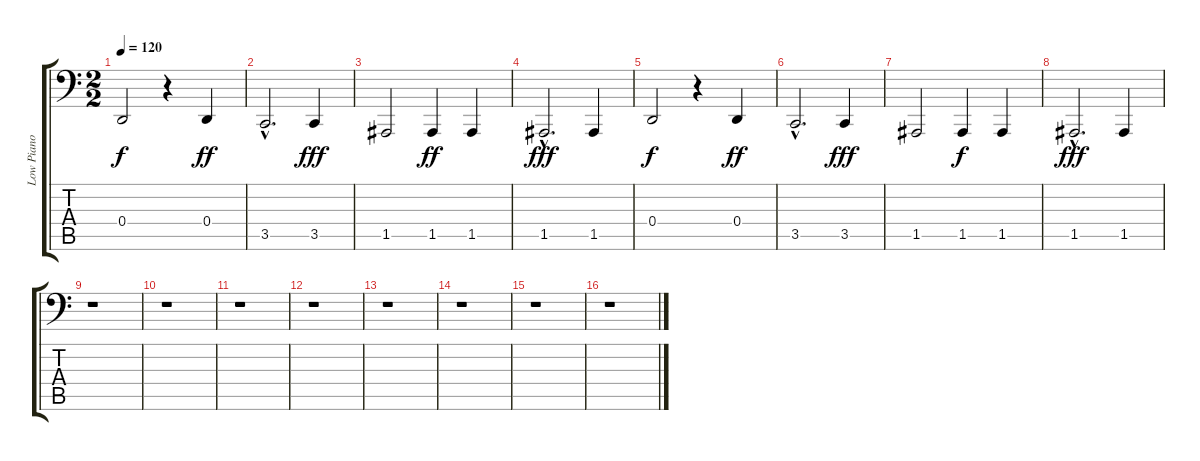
\track ("Low Piano" "Low Piano") {instrument acousticgrandpiano}
\staff {score tabs}
\tuning (E3 B2 G2 D2 A1 D1) {hide}
\ts (2 2)
\tempo 120
\clef f4
\ks c
0.4.2{dy f volume 13} r.4 0.4.4{dy ff} |
3.5{hac}.2{d} 3.5.4{dy fff} |
1.5.2 1.5.4{dy ff} 1.5.4 |
1.5{hac}.2{d dy fff} 1.5.4 |
0.4.2{dy f} r.4 0.4.4{dy ff} |
3.5{hac}.2{d} 3.5.4{dy fff} |
1.5.2 1.5.4{dy f} 1.5.4 |
1.5{hac}.2{d dy fff} 1.5.4 |
r.1 |
r.1 |
r.1 |
r.1 |
r.1 |
r.1 |
r.1 |
r.1
